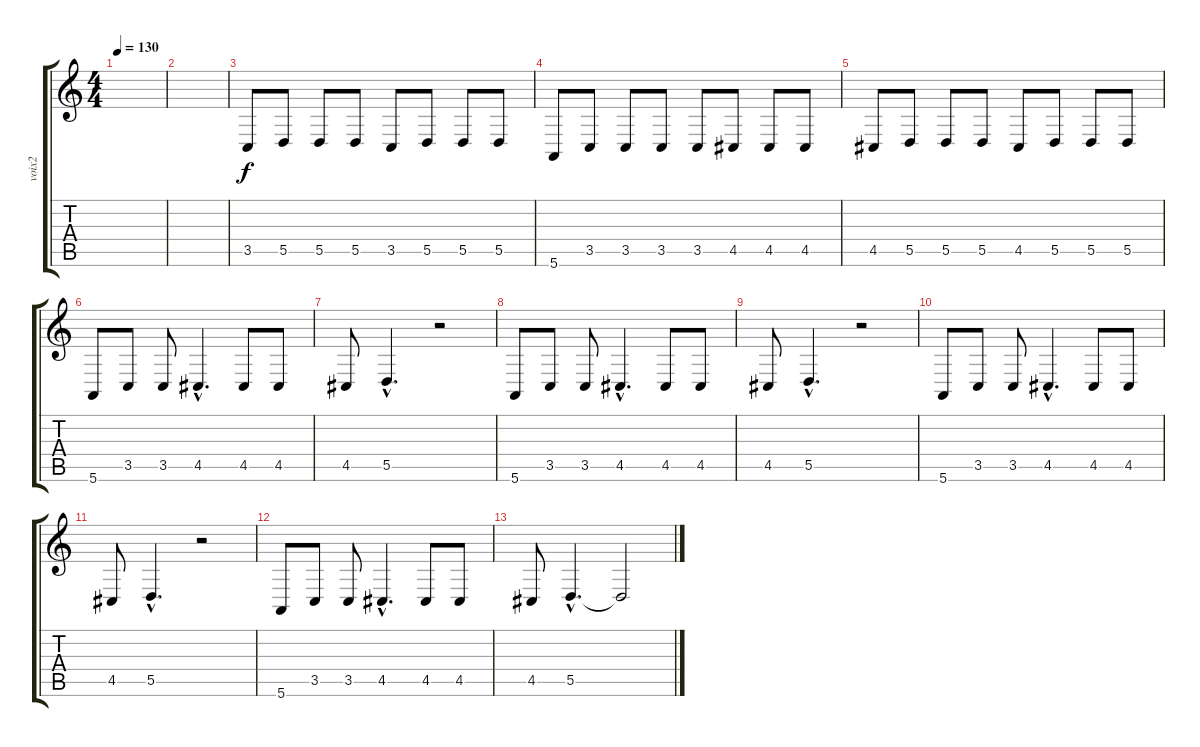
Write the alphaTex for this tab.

\track ("voix2" "voix2") {instrument lead2sawtooth}
\staff {score tabs}
\tuning (E4 B3 G3 D3 A2 E2) {hide}
\ts (4 4)
\tempo 130
\clef g2
\ks c
|
|
3.5.8 5.5.8 5.5.8 5.5.8 3.5.8 5.5.8 5.5.8 5.5.8 |
5.6.8 3.5.8 3.5.8 3.5.8 3.5.8 4.5.8 4.5.8 4.5.8 |
4.5.8 5.5.8 5.5.8 5.5.8 4.5.8 5.5.8 5.5.8 5.5.8 |
5.6.8 3.5.8 3.5.8 4.5{hac}.4{d} 4.5.8 4.5.8 |
4.5.8 5.5{hac}.4{d} r.2 |
5.6.8 3.5.8 3.5.8 4.5{hac}.4{d} 4.5.8 4.5.8 |
4.5.8 5.5{hac}.4{d} r.2 |
5.6.8 3.5.8 3.5.8 4.5{hac}.4{d} 4.5.8 4.5.8 |
4.5.8 5.5{hac}.4{d} r.2 |
5.6.8 3.5.8 3.5.8 4.5{hac}.4{d} 4.5.8 4.5.8 |
4.5.8 5.5{hac}.4{d} 5.5{t}.2
